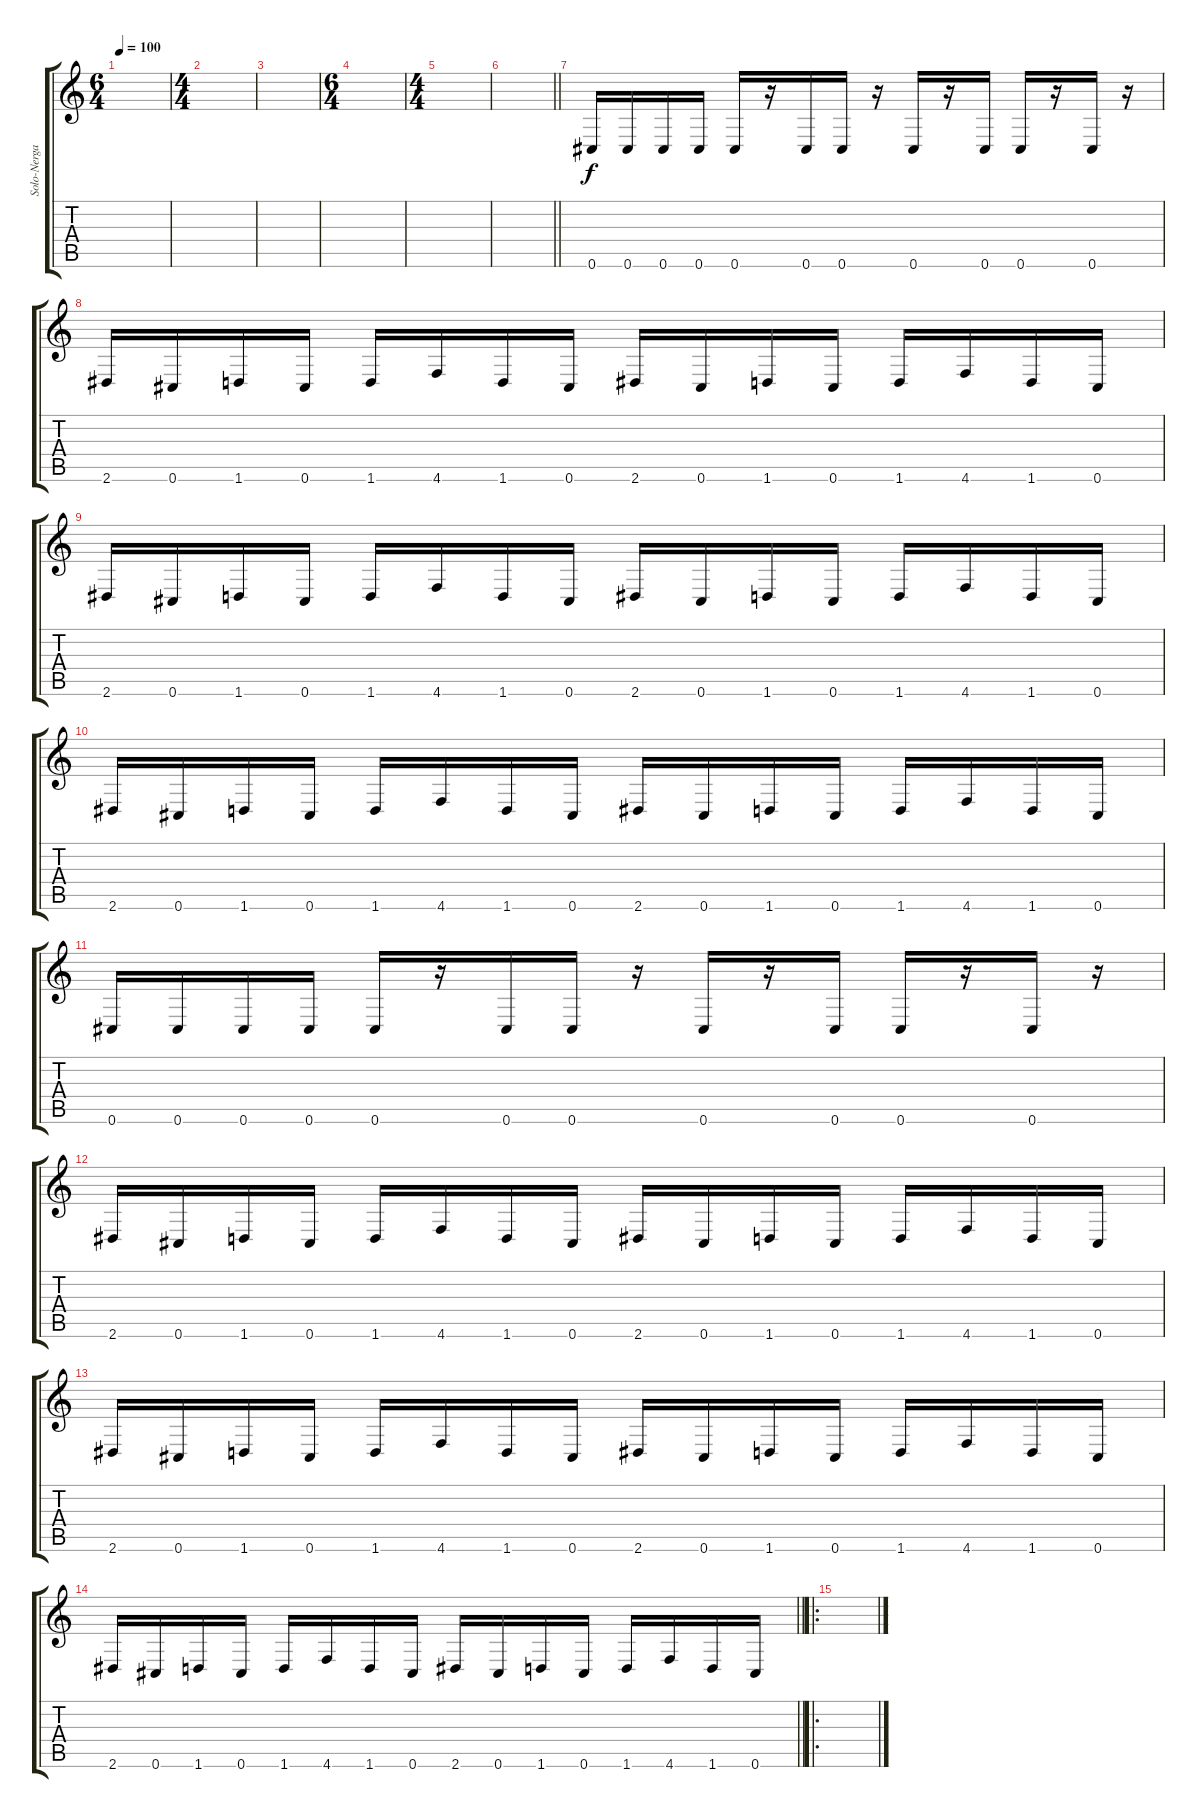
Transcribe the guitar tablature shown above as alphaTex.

\track ("Solo-Nergal" "Solo-Nerga") {instrument distortionguitar}
\staff {score tabs}
\tuning (Db4 Ab3 E3 B2 Gb2 Db2) {hide}
\ts (6 4)
\section ("" "")
\tempo 100
\clef g2
\ks c
|
\ts (4 4)
|
|
\ts (6 4)
|
\ts (4 4)
|
\barLineRight lightlight
|
\section ("" "")
0.6.16 0.6.16 0.6.16 0.6.16 0.6.16 r.16 0.6.16 0.6.16 r.16 0.6.16 r.16 0.6.16 0.6.16 r.16 0.6.16 r.16 |
2.6.16 0.6.16 1.6.16 0.6.16 1.6.16 4.6.16 1.6.16 0.6.16 2.6.16 0.6.16 1.6.16 0.6.16 1.6.16 4.6.16 1.6.16 0.6.16 |
2.6.16 0.6.16 1.6.16 0.6.16 1.6.16 4.6.16 1.6.16 0.6.16 2.6.16 0.6.16 1.6.16 0.6.16 1.6.16 4.6.16 1.6.16 0.6.16 |
2.6.16 0.6.16 1.6.16 0.6.16 1.6.16 4.6.16 1.6.16 0.6.16 2.6.16 0.6.16 1.6.16 0.6.16 1.6.16 4.6.16 1.6.16 0.6.16 |
0.6.16 0.6.16 0.6.16 0.6.16 0.6.16 r.16 0.6.16 0.6.16 r.16 0.6.16 r.16 0.6.16 0.6.16 r.16 0.6.16 r.16 |
2.6.16 0.6.16 1.6.16 0.6.16 1.6.16 4.6.16 1.6.16 0.6.16 2.6.16 0.6.16 1.6.16 0.6.16 1.6.16 4.6.16 1.6.16 0.6.16 |
2.6.16 0.6.16 1.6.16 0.6.16 1.6.16 4.6.16 1.6.16 0.6.16 2.6.16 0.6.16 1.6.16 0.6.16 1.6.16 4.6.16 1.6.16 0.6.16 |
\barLineRight lightlight
2.6.16 0.6.16 1.6.16 0.6.16 1.6.16 4.6.16 1.6.16 0.6.16 2.6.16 0.6.16 1.6.16 0.6.16 1.6.16 4.6.16 1.6.16 0.6.16 |
\ro
\section ("" "")
